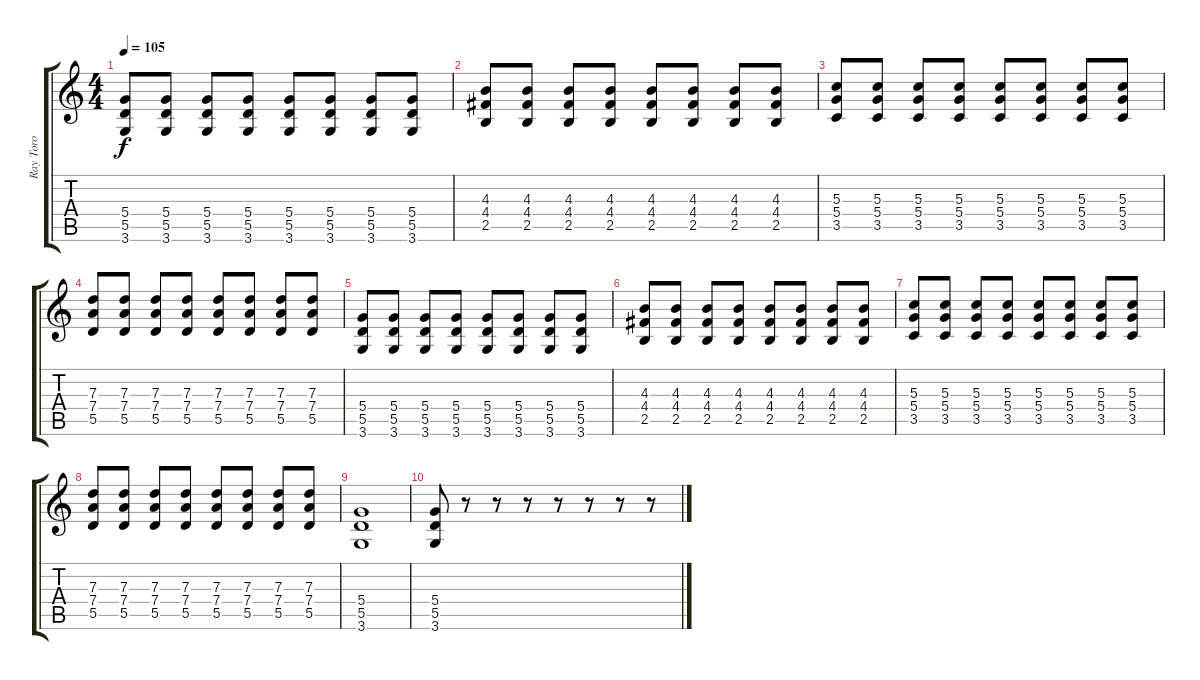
\track ("Ray Toro" "Ray Toro") {instrument overdrivenguitar}
\staff {score tabs}
\tuning (E4 B3 G3 D3 A2 E2) {hide}
\ts (4 4)
\tempo 105
\clef g2
\ks c
(5.4 5.5 3.6).8{dy f} (5.4 5.5 3.6).8 (5.4 5.5 3.6).8 (5.4 5.5 3.6).8 (5.4 5.5 3.6).8 (5.4 5.5 3.6).8 (5.4 5.5 3.6).8 (5.4 5.5 3.6).8 |
(4.3 4.4 2.5).8 (4.3 4.4 2.5).8 (4.3 4.4 2.5).8 (4.3 4.4 2.5).8 (4.3 4.4 2.5).8 (4.3 4.4 2.5).8 (4.3 4.4 2.5).8 (4.3 4.4 2.5).8 |
(5.3 5.4 3.5).8 (5.3 5.4 3.5).8 (5.3 5.4 3.5).8 (5.3 5.4 3.5).8 (5.3 5.4 3.5).8 (5.3 5.4 3.5).8 (5.3 5.4 3.5).8 (5.3 5.4 3.5).8 |
(7.3 7.4 5.5).8 (7.3 7.4 5.5).8 (7.3 7.4 5.5).8 (7.3 7.4 5.5).8 (7.3 7.4 5.5).8 (7.3 7.4 5.5).8 (7.3 7.4 5.5).8 (7.3 7.4 5.5).8 |
(5.4 5.5 3.6).8 (5.4 5.5 3.6).8 (5.4 5.5 3.6).8 (5.4 5.5 3.6).8 (5.4 5.5 3.6).8 (5.4 5.5 3.6).8 (5.4 5.5 3.6).8 (5.4 5.5 3.6).8 |
(4.3 4.4 2.5).8 (4.3 4.4 2.5).8 (4.3 4.4 2.5).8 (4.3 4.4 2.5).8 (4.3 4.4 2.5).8 (4.3 4.4 2.5).8 (4.3 4.4 2.5).8 (4.3 4.4 2.5).8 |
(5.3 5.4 3.5).8 (5.3 5.4 3.5).8 (5.3 5.4 3.5).8 (5.3 5.4 3.5).8 (5.3 5.4 3.5).8 (5.3 5.4 3.5).8 (5.3 5.4 3.5).8 (5.3 5.4 3.5).8 |
(7.3 7.4 5.5).8 (7.3 7.4 5.5).8 (7.3 7.4 5.5).8 (7.3 7.4 5.5).8 (7.3 7.4 5.5).8 (7.3 7.4 5.5).8 (7.3 7.4 5.5).8 (7.3 7.4 5.5).8 |
(5.4 5.5 3.6).1 |
(5.4 5.5 3.6).8 r.8 r.8 r.8 r.8 r.8 r.8 r.8
